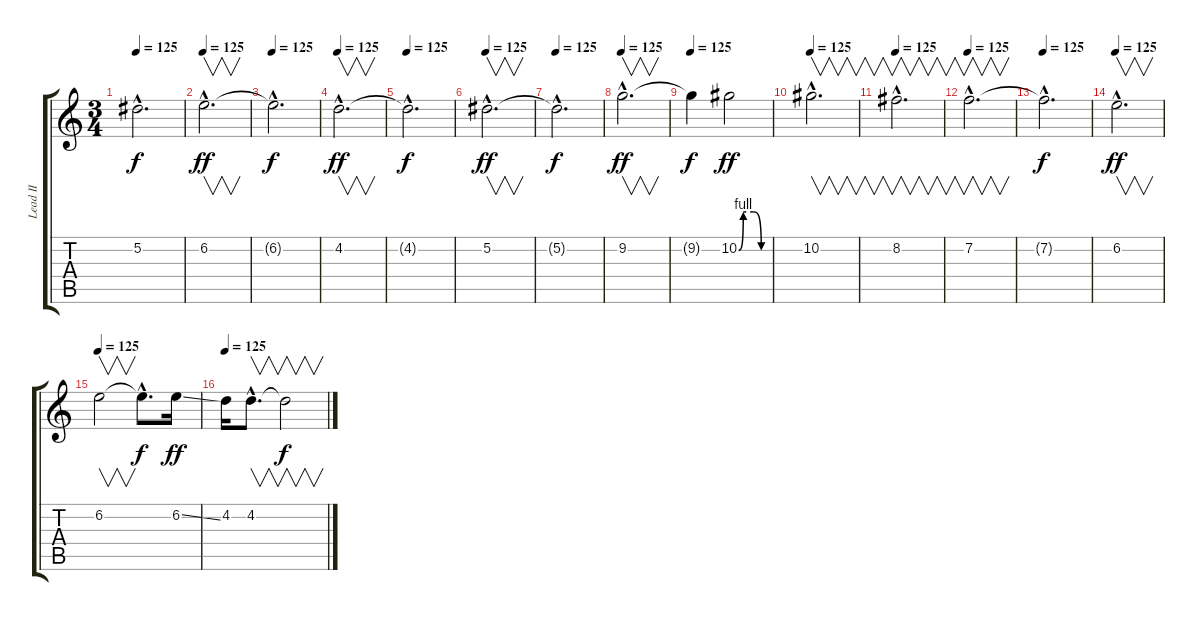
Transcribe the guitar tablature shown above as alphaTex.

\track ("Lead II" "Lead II") {instrument overdrivenguitar}
\staff {score tabs}
\tuning (Eb4 Bb3 Gb3 Db3 Ab2 Eb2) {hide}
\ts (3 4)
\tempo 125
\clef g2
\ks c
5.2{hac t}.2{d dy f} |
\tempo 125
6.2{hac}.2{v d dy ff} |
\tempo 125
6.2{hac t}.2{d dy f} |
\tempo 125
4.2{hac}.2{v d dy ff} |
\tempo 125
4.2{hac t}.2{d dy f} |
\tempo 125
5.2{hac}.2{v d dy ff} |
\tempo 125
5.2{hac t}.2{d dy f} |
\tempo 125
9.2{hac}.2{v d dy ff} |
\tempo 125
9.2{t}.4{dy f} 10.2{be (custom 0 0 9 4 15 4 30 4 45 0 60 0)}.2{dy ff} |
\tempo 125
10.2{hac}.2{v d} |
\tempo 125
8.2{hac}.2{v d} |
\tempo 125
7.2{hac}.2{v d} |
\tempo 125
7.2{hac t}.2{d dy f} |
\tempo 125
6.2{hac}.2{v d dy ff} |
\tempo 125
6.2.2{v} 6.2{hac t}.8{d dy f} 6.2{ss}.16{dy ff} |
\tempo 125
4.2.16 4.2{hac}.8{v d} 4.2{t}.2{v dy f}
